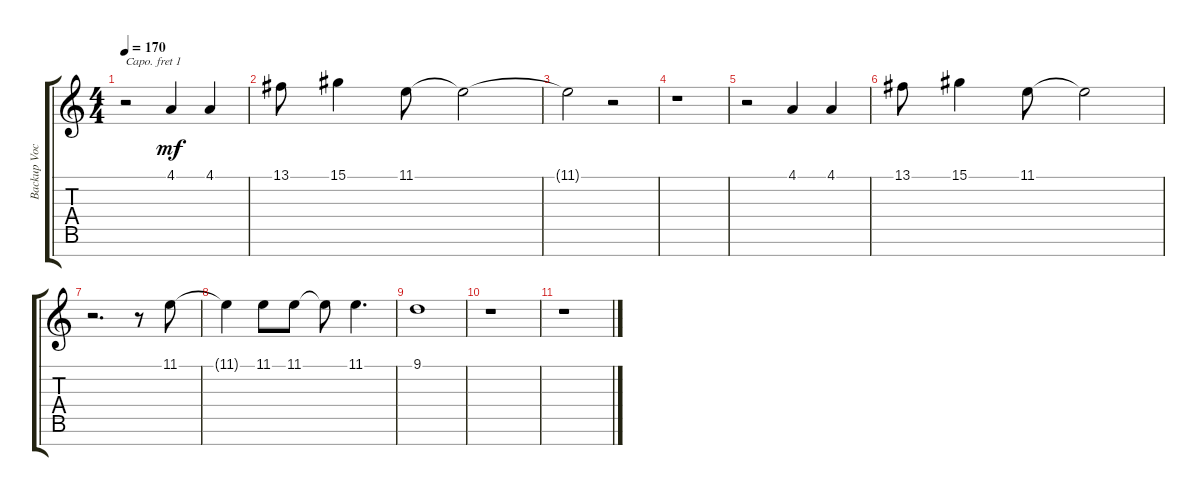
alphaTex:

\track ("Backup Vocals - David Desrosiers" "Backup Voc") {instrument synthbrass1}
\staff {score tabs}
\capo 1
\tuning (E4 B3 G3 D3 A2 E2 B1) {hide}
\ts (4 4)
\tempo 170
\clef g2
\ks c
r.2{dy mf} 4.1.4 4.1.4 |
13.1.8 15.1.4 11.1.8 11.1{t}.2 |
11.1{t}.2 r.2 |
r.1 |
r.2 4.1.4 4.1.4 |
13.1.8 15.1.4 11.1.8 11.1{t}.2 |
r.2{d} r.8 11.1.8 |
11.1{t}.4 11.1.8 11.1.8 11.1{t}.8 11.1.4{d} |
9.1.1 |
r.1 |
r.1
